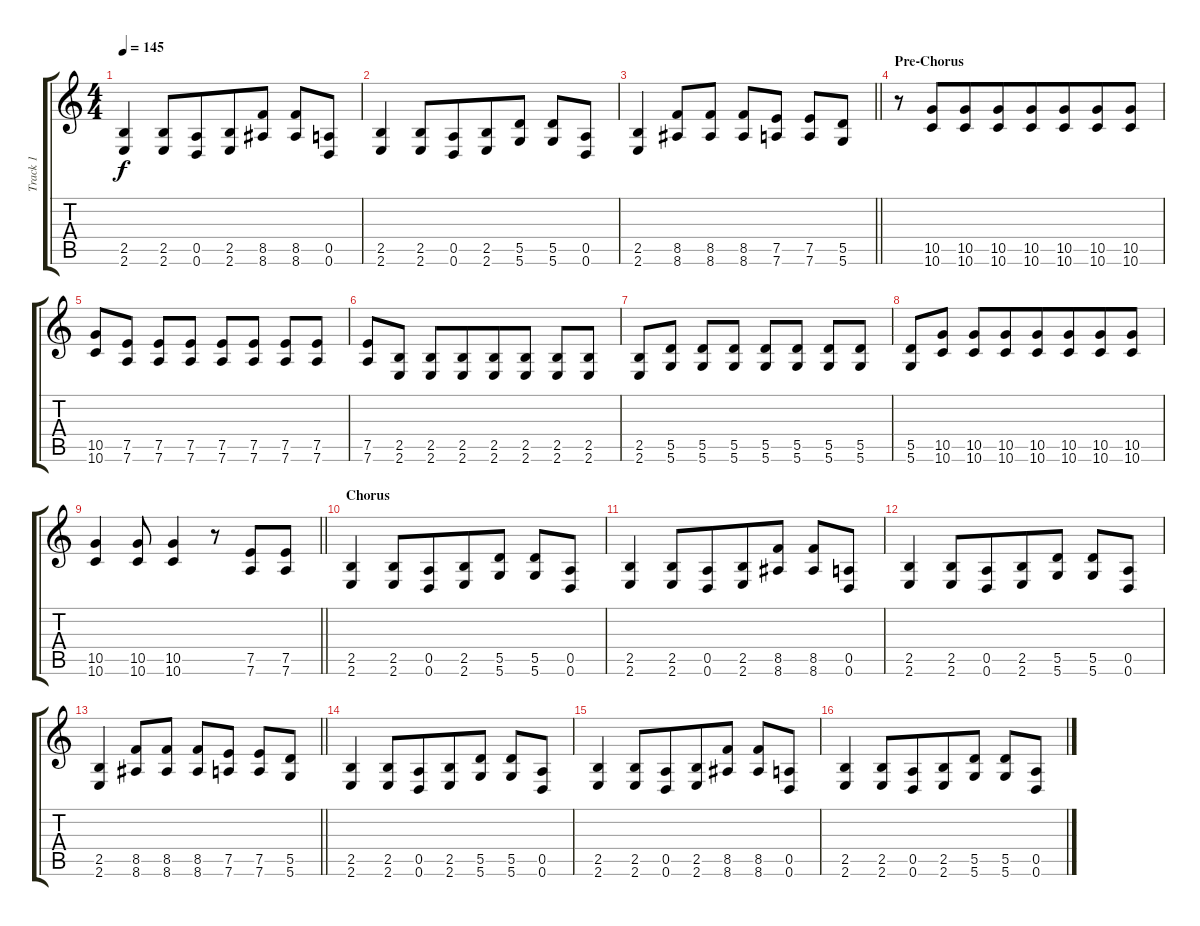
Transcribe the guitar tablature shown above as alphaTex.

\track ("Track 1" "Track 1") {instrument distortionguitar}
\staff {score tabs}
\tuning (E4 B3 G3 D3 A2 D2) {hide}
\ts (4 4)
\tempo 145
\clef g2
\ks c
(2.5 2.6).4{dy f} (2.5 2.6).8{beam merge} (0.5 0.6).8{beam merge} (2.5 2.6).8{beam merge} (8.5 8.6).8 (8.5 8.6).8 (0.5 0.6).8 |
(2.5 2.6).4 (2.5 2.6).8{beam merge} (0.5 0.6).8{beam merge} (2.5 2.6).8{beam merge} (5.5 5.6).8 (5.5 5.6).8 (0.5 0.6).8 |
\barLineRight lightlight
(2.5 2.6).4{beam merge} (8.5 8.6).8 (8.5 8.6).8 (8.5 8.6).8 (7.5 7.6).8 (7.5 7.6).8 (5.5 5.6).8 |
\section ("" "Pre-Chorus")
r.8{beam merge} (10.5 10.6).8{beam merge} (10.5 10.6).8 (10.5 10.6).8{beam merge} (10.5 10.6).8{beam merge} (10.5 10.6).8{beam merge} (10.5 10.6).8 (10.5 10.6).8 |
(10.5 10.6).8{beam merge} (7.5 7.6).8 (7.5 7.6).8 (7.5 7.6).8 (7.5 7.6).8{beam merge} (7.5 7.6).8 (7.5 7.6).8 (7.5 7.6).8 |
(7.5 7.6).8{beam merge} (2.5 2.6).8 (2.5 2.6).8 (2.5 2.6).8{beam merge} (2.5 2.6).8 (2.5 2.6).8 (2.5 2.6).8 (2.5 2.6).8 |
(2.5 2.6).8 (5.5 5.6).8 (5.5 5.6).8 (5.5 5.6).8 (5.5 5.6).8 (5.5 5.6).8 (5.5 5.6).8{beam merge} (5.5 5.6).8 |
(5.5 5.6).8{beam merge} (10.5 10.6).8 (10.5 10.6).8 (10.5 10.6).8{beam merge} (10.5 10.6).8{beam merge} (10.5 10.6).8{beam merge} (10.5 10.6).8{beam merge} (10.5 10.6).8 |
\barLineRight lightlight
(10.5 10.6).4 (10.5 10.6).8 (10.5 10.6).4 r.8 (7.5 7.6).8{beam merge} (7.5 7.6).8 |
\section ("" "Chorus")
(2.5 2.6).4 (2.5 2.6).8{beam merge} (0.5 0.6).8{beam merge} (2.5 2.6).8{beam merge} (5.5 5.6).8 (5.5 5.6).8 (0.5 0.6).8 |
(2.5 2.6).4 (2.5 2.6).8{beam merge} (0.5 0.6).8{beam merge} (2.5 2.6).8{beam merge} (8.5 8.6).8 (8.5 8.6).8 (0.5 0.6).8 |
(2.5 2.6).4 (2.5 2.6).8{beam merge} (0.5 0.6).8{beam merge} (2.5 2.6).8{beam merge} (5.5 5.6).8 (5.5 5.6).8 (0.5 0.6).8 |
\barLineRight lightlight
(2.5 2.6).4{beam merge} (8.5 8.6).8 (8.5 8.6).8 (8.5 8.6).8 (7.5 7.6).8 (7.5 7.6).8 (5.5 5.6).8 |
(2.5 2.6).4 (2.5 2.6).8{beam merge} (0.5 0.6).8{beam merge} (2.5 2.6).8{beam merge} (5.5 5.6).8 (5.5 5.6).8 (0.5 0.6).8 |
(2.5 2.6).4 (2.5 2.6).8{beam merge} (0.5 0.6).8{beam merge} (2.5 2.6).8{beam merge} (8.5 8.6).8 (8.5 8.6).8 (0.5 0.6).8 |
(2.5 2.6).4 (2.5 2.6).8{beam merge} (0.5 0.6).8{beam merge} (2.5 2.6).8{beam merge} (5.5 5.6).8 (5.5 5.6).8 (0.5 0.6).8
